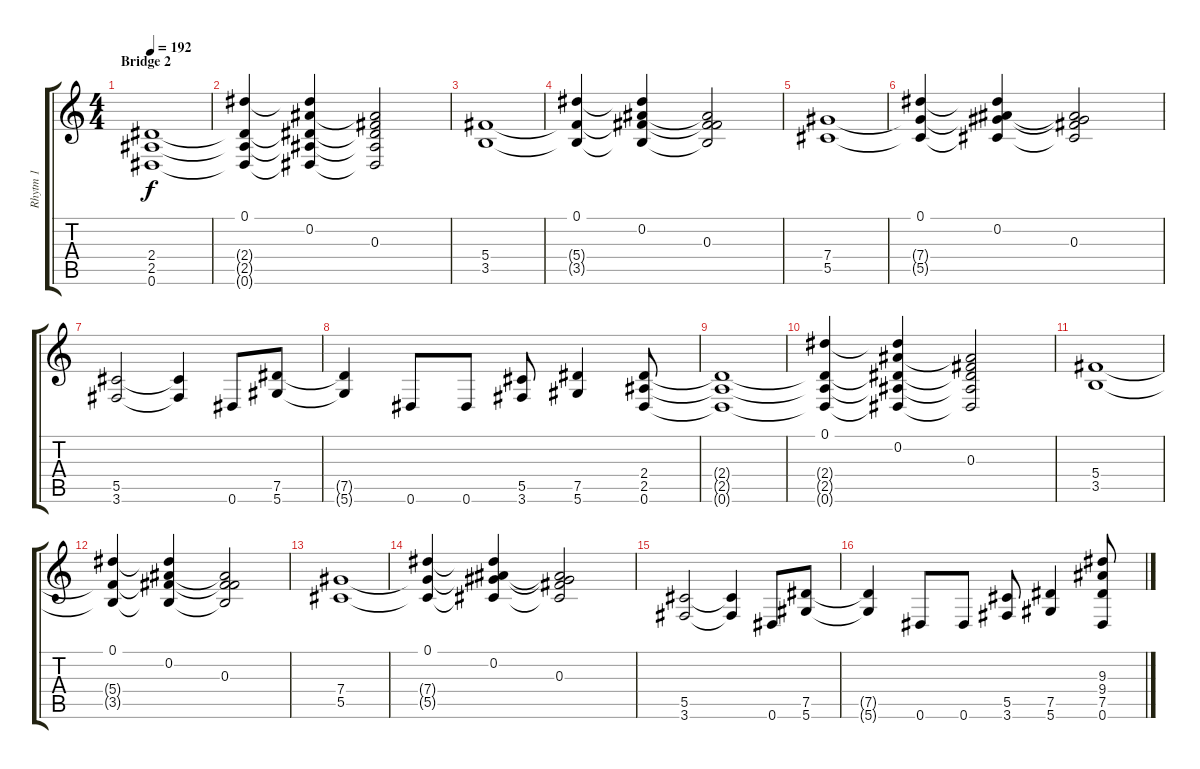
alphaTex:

\track ("Rhytm 1" "Rhytm 1") {instrument distortionguitar}
\staff {score tabs}
\tuning (Eb4 Bb3 Gb3 Db3 Ab2 Eb2) {hide}
\ts (4 4)
\section ("" "Bridge 2")
\tempo 192
\clef g2
\ks c
(2.4{t} 2.5{t} 0.6{t}).1{dy f} |
(0.1 2.4{t} 2.5{t} 0.6{t}).4 (0.1{t} 0.2 2.4{t} 2.5{t} 0.6{t}).4 (0.2{t} 0.3 2.4{t} 2.5{t} 0.6{t}).2 |
(5.4 3.5).1 |
(0.1 5.4{t} 3.5{t}).4 (0.1{t} 0.2 5.4{t} 3.5{t}).4 (0.2{t} 0.3 5.4{t} 3.5{t}).2 |
(7.4 5.5).1 |
(0.1 7.4{t} 5.5{t}).4 (0.1{t} 0.2 7.4{t} 5.5{t}).4 (0.2{t} 0.3 7.4{t} 5.5{t}).2 |
(5.5 3.6).2 (5.5{t} 3.6{t}).4 0.6.8 (7.5 5.6).8 |
(7.5{t} 5.6{t}).4 0.6.8 0.6.8 (5.5 3.6).8 (7.5 5.6).4 (2.4 2.5 0.6).8 |
(2.4{t} 2.5{t} 0.6{t}).1 |
(0.1 2.4{t} 2.5{t} 0.6{t}).4 (0.1{t} 0.2 2.4{t} 2.5{t} 0.6{t}).4 (0.2{t} 0.3 2.4{t} 2.5{t} 0.6{t}).2 |
(5.4 3.5).1 |
(0.1 5.4{t} 3.5{t}).4 (0.1{t} 0.2 5.4{t} 3.5{t}).4 (0.2{t} 0.3 5.4{t} 3.5{t}).2 |
(7.4 5.5).1 |
(0.1 7.4{t} 5.5{t}).4 (0.1{t} 0.2 7.4{t} 5.5{t}).4 (0.2{t} 0.3 7.4{t} 5.5{t}).2 |
(5.5 3.6).2 (5.5{t} 3.6{t}).4 0.6.8 (7.5 5.6).8 |
(7.5{t} 5.6{t}).4 0.6.8 0.6.8 (5.5 3.6).8 (7.5 5.6).4 (9.3 9.4 7.5 0.6).8
